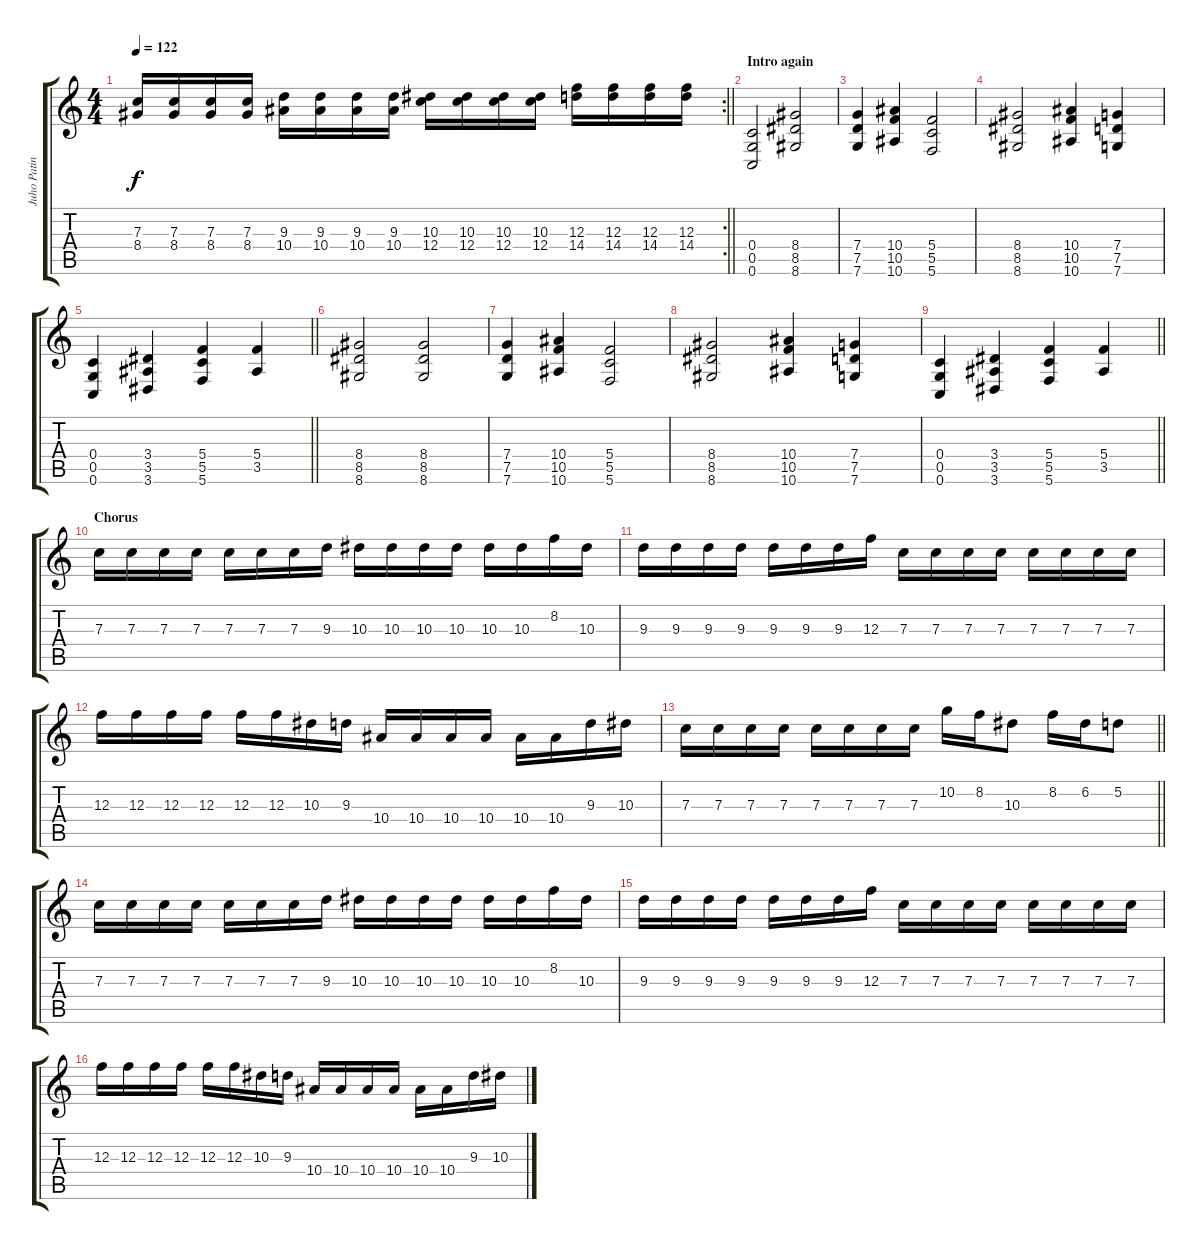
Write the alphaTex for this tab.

\track ("Juho Patinen - Guitar" "Juho Patin") {instrument distortionguitar}
\staff {score tabs}
\tuning (D4 A3 F3 C3 G2 C2) {hide}
\rc 2
\ts (4 4)
\tempo 122
\clef g2
\barLineRight lightlight
\ks c
(7.3 8.4).16{dy f} (7.3 8.4).16 (7.3 8.4).16 (7.3 8.4).16 (9.3 10.4).16 (9.3 10.4).16 (9.3 10.4).16 (9.3 10.4).16 (10.3 12.4).16 (10.3 12.4).16 (10.3 12.4).16 (10.3 12.4).16 (12.3 14.4).16 (12.3 14.4).16 (12.3 14.4).16 (12.3 14.4).16 |
\section ("" "Intro again")
(0.4 0.5 0.6).2 (8.4 8.5 8.6).2 |
(7.4 7.5 7.6).4 (10.4 10.5 10.6).4 (5.4 5.5 5.6).2 |
(8.4 8.5 8.6).2 (10.4 10.5 10.6).4 (7.4 7.5 7.6).4 |
\barLineRight lightlight
(0.4 0.5 0.6).4 (3.4 3.5 3.6).4 (5.4 5.5 5.6).4 (5.4 3.5).4 |
(8.4 8.5 8.6).2 (8.4 8.5 8.6).2 |
(7.4 7.5 7.6).4 (10.4 10.5 10.6).4 (5.4 5.5 5.6).2 |
(8.4 8.5 8.6).2 (10.4 10.5 10.6).4 (7.4 7.5 7.6).4 |
\barLineRight lightlight
(0.4 0.5 0.6).4 (3.4 3.5 3.6).4 (5.4 5.5 5.6).4 (5.4 3.5).4 |
\section ("" "Chorus")
7.3.16 7.3.16 7.3.16 7.3.16 7.3.16 7.3.16 7.3.16 9.3.16 10.3.16 10.3.16 10.3.16 10.3.16 10.3.16 10.3.16 8.2.16 10.3.16 |
9.3.16 9.3.16 9.3.16 9.3.16 9.3.16 9.3.16 9.3.16 12.3.16 7.3.16 7.3.16 7.3.16 7.3.16 7.3.16 7.3.16 7.3.16 7.3.16 |
12.3.16 12.3.16 12.3.16 12.3.16 12.3.16 12.3.16 10.3.16 9.3.16 10.4.16 10.4.16 10.4.16 10.4.16 10.4.16 10.4.16 9.3.16 10.3.16 |
\barLineRight lightlight
7.3.16 7.3.16 7.3.16 7.3.16 7.3.16 7.3.16 7.3.16 7.3.16 10.2.16 8.2.16 10.3.8 8.2.16 6.2.16 5.2.8 |
7.3.16 7.3.16 7.3.16 7.3.16 7.3.16 7.3.16 7.3.16 9.3.16 10.3.16 10.3.16 10.3.16 10.3.16 10.3.16 10.3.16 8.2.16 10.3.16 |
9.3.16 9.3.16 9.3.16 9.3.16 9.3.16 9.3.16 9.3.16 12.3.16 7.3.16 7.3.16 7.3.16 7.3.16 7.3.16 7.3.16 7.3.16 7.3.16 |
12.3.16 12.3.16 12.3.16 12.3.16 12.3.16 12.3.16 10.3.16 9.3.16 10.4.16 10.4.16 10.4.16 10.4.16 10.4.16 10.4.16 9.3.16 10.3.16
